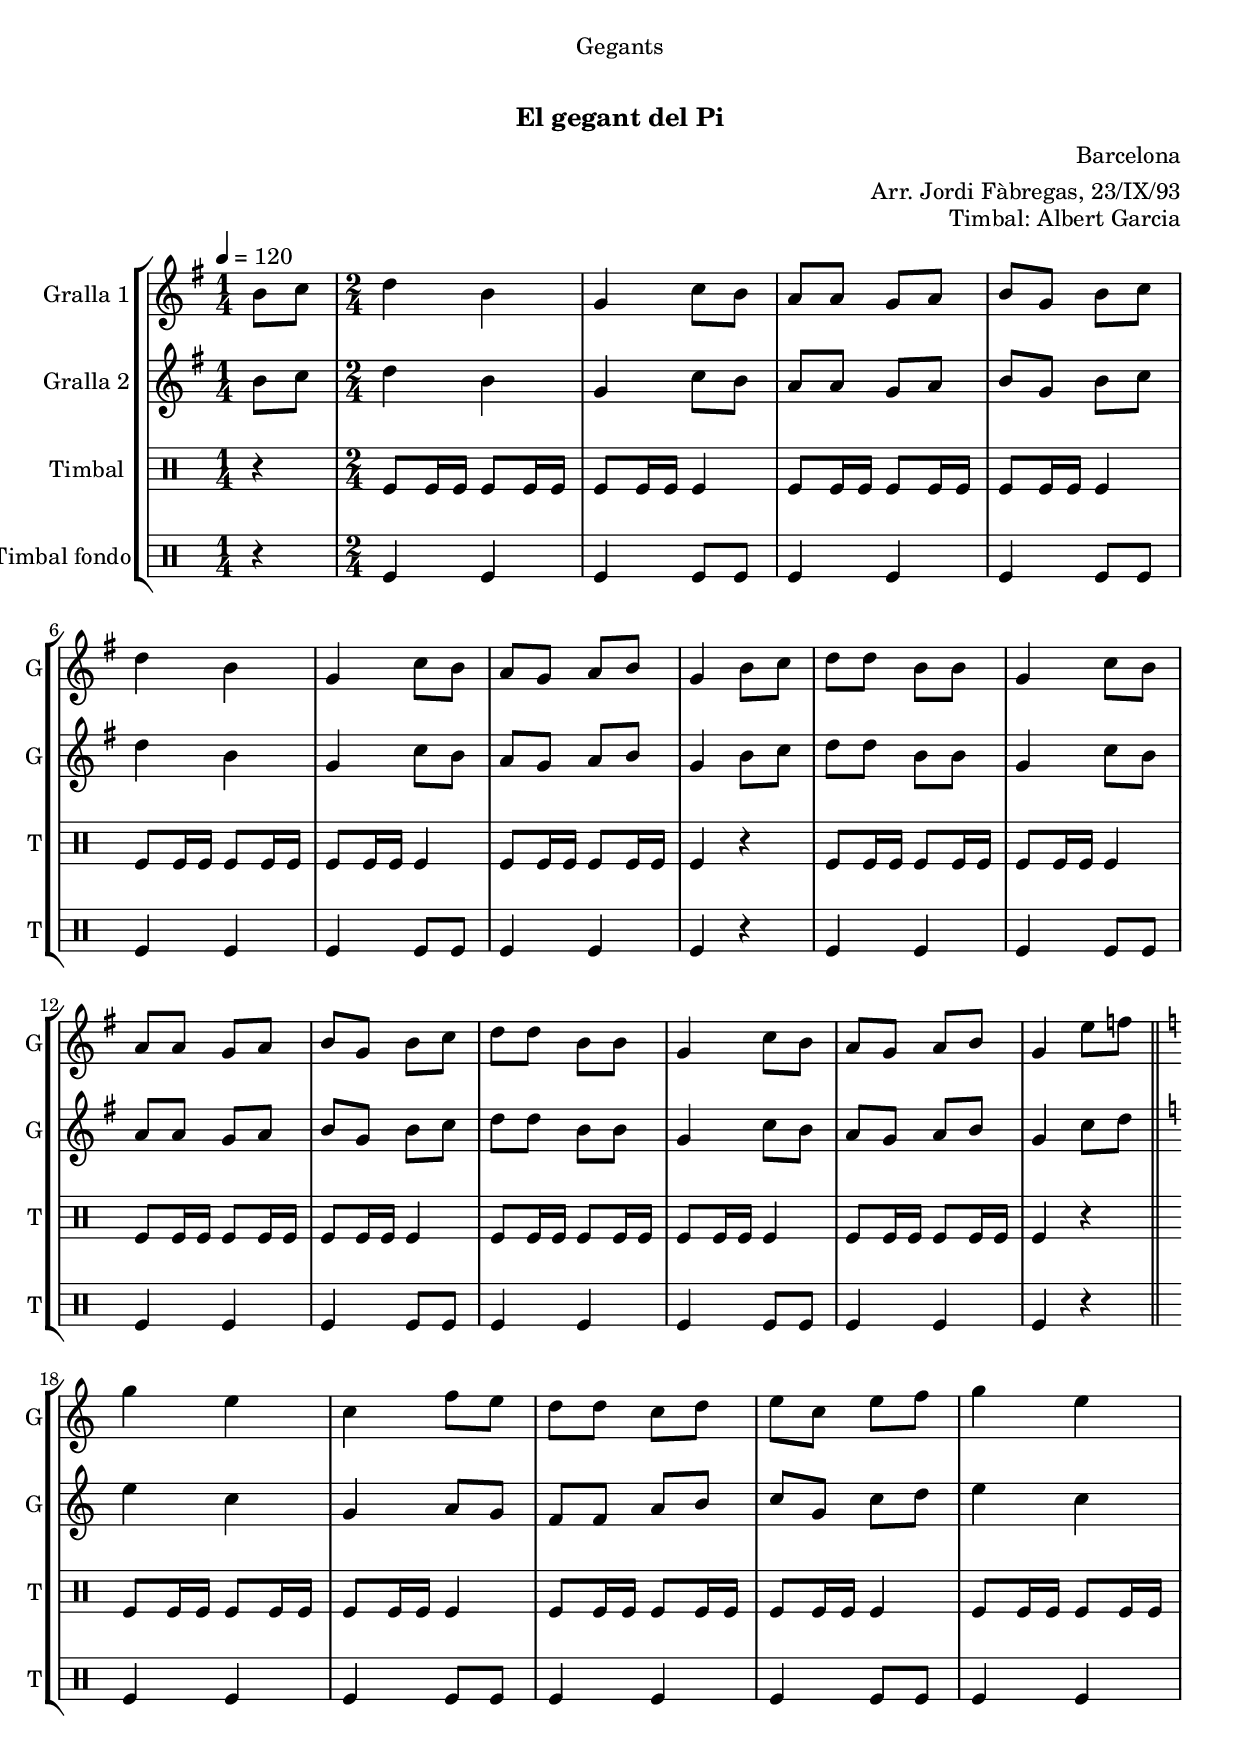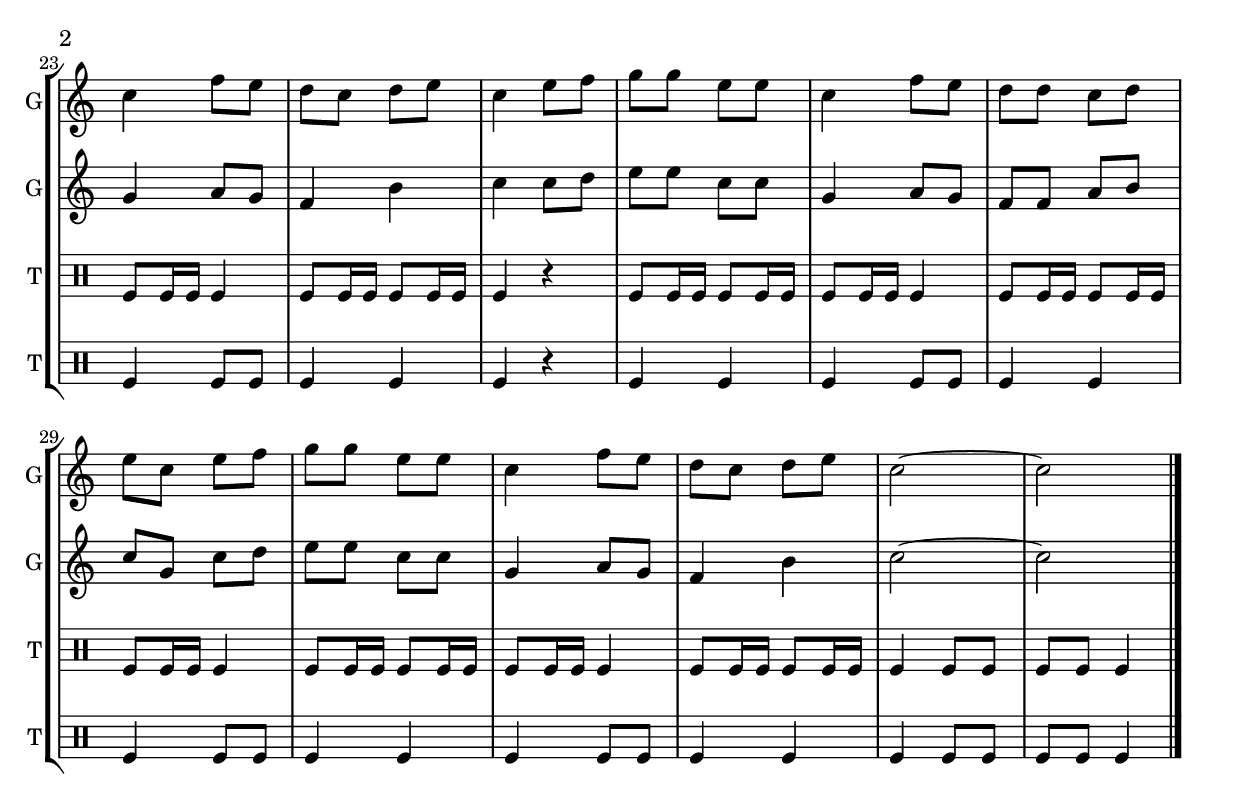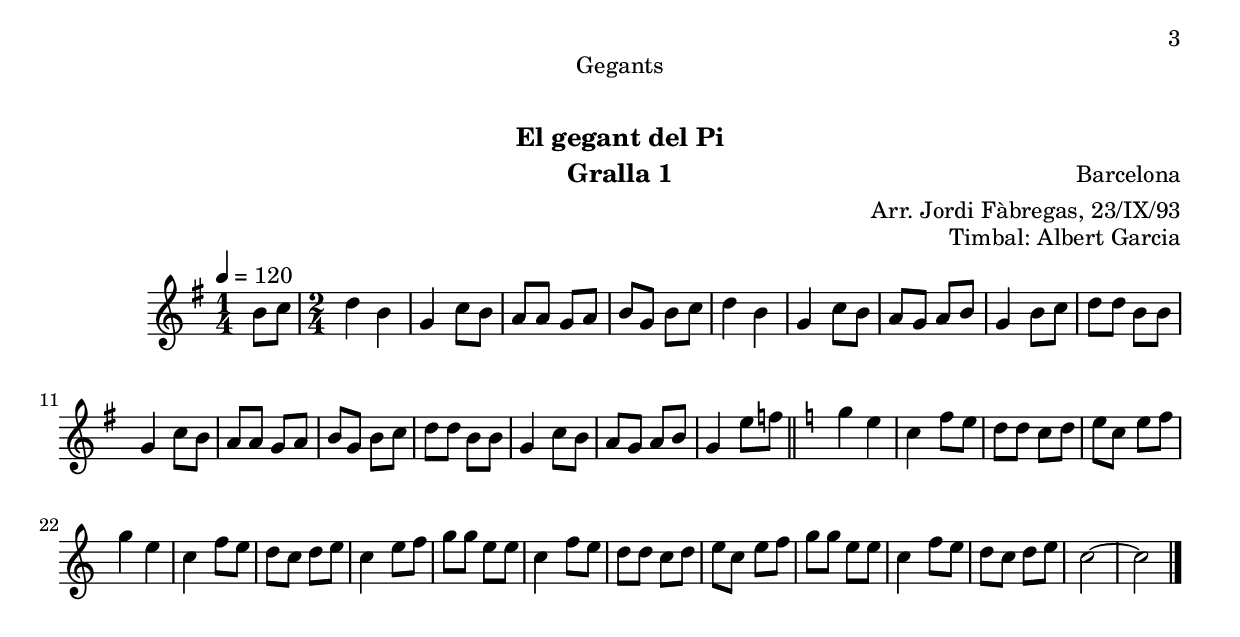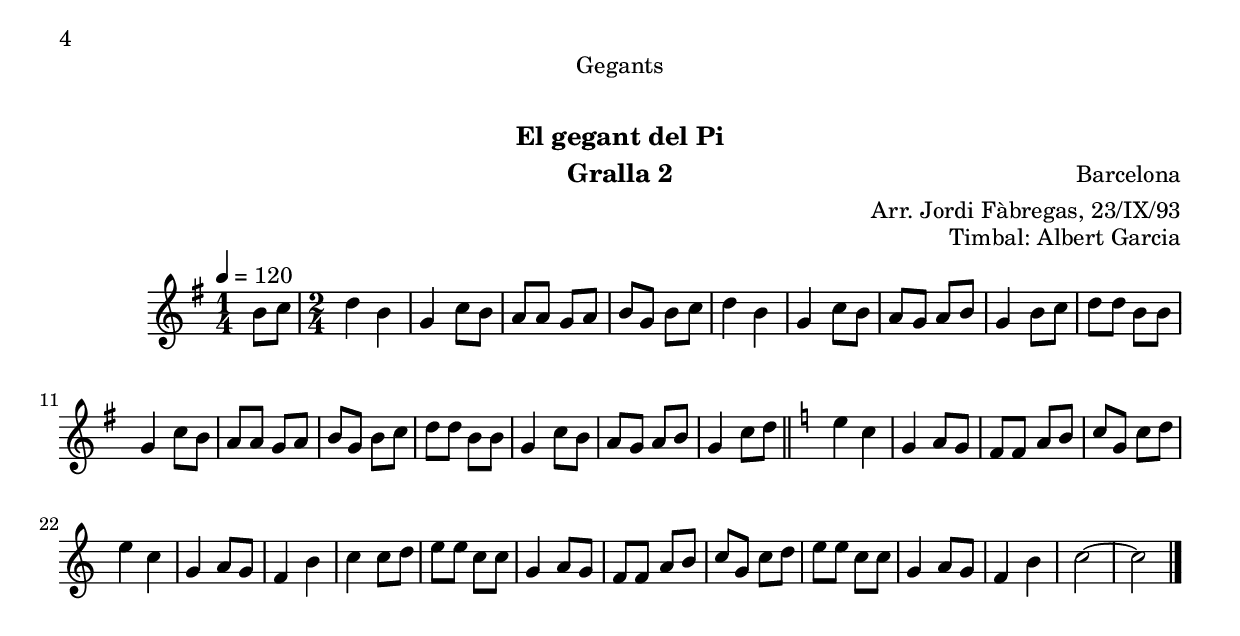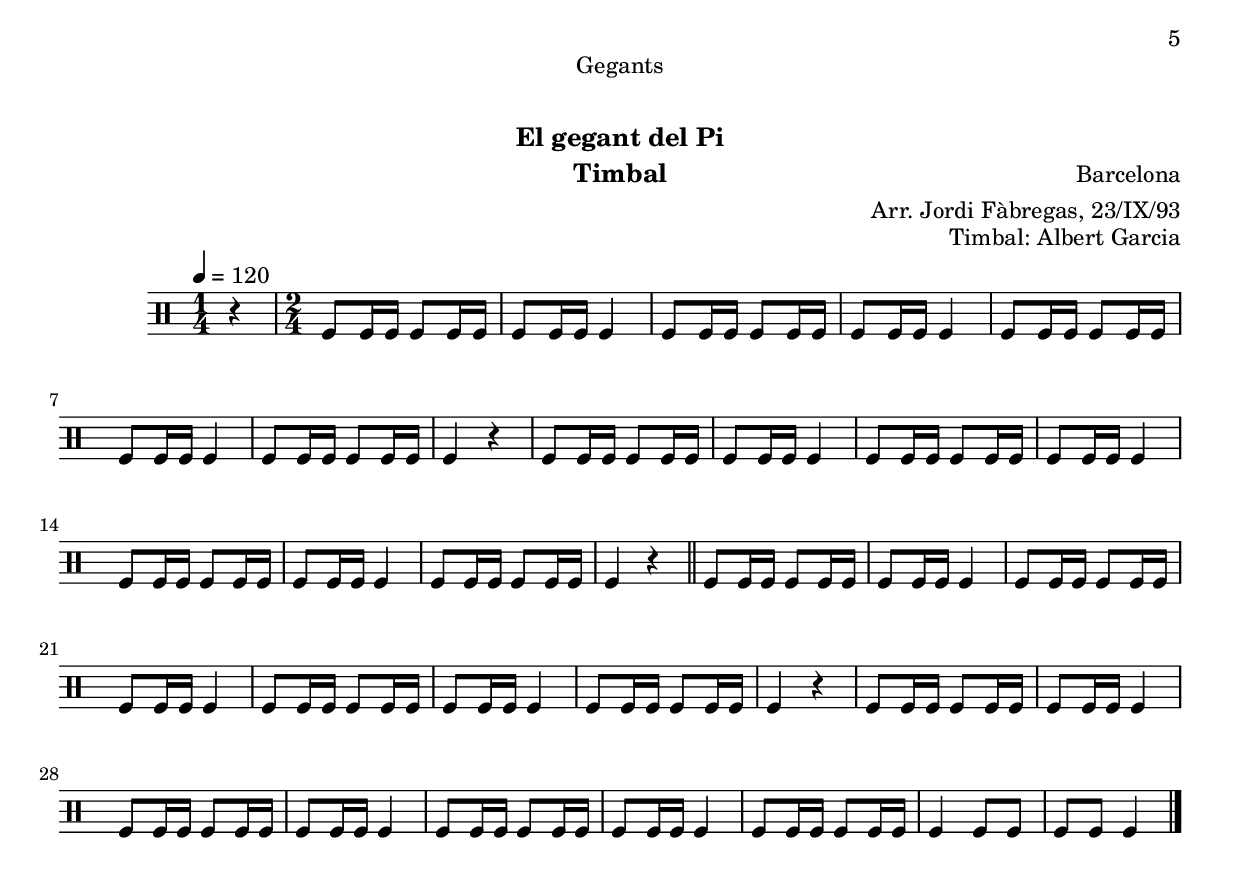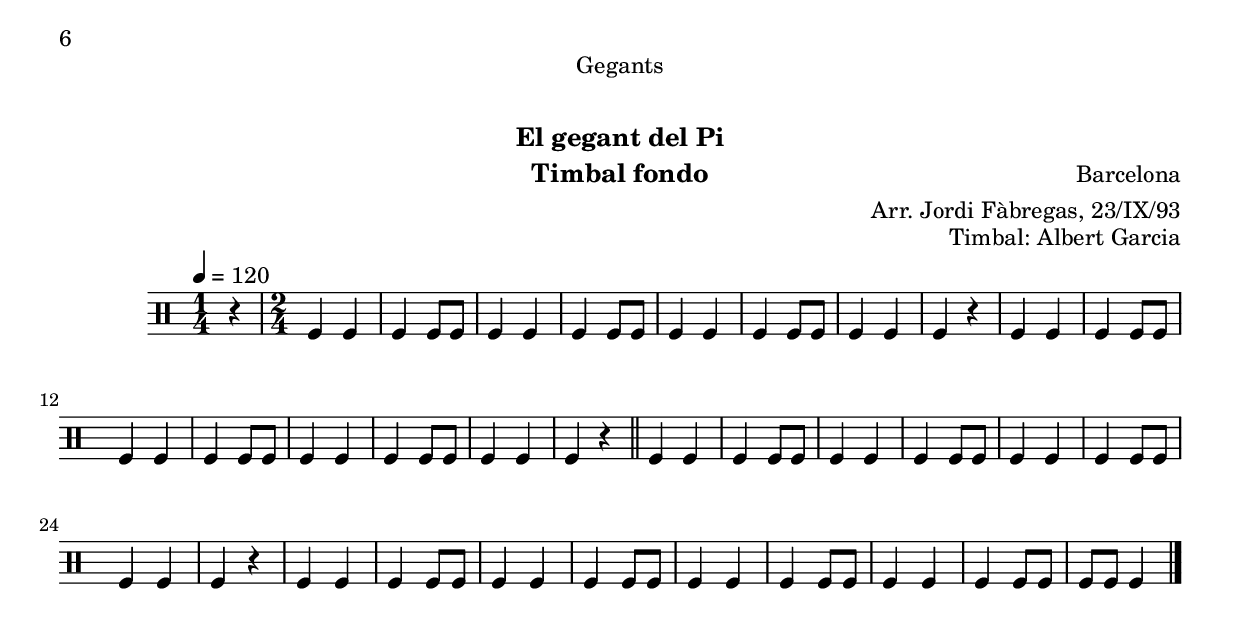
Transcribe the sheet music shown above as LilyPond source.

\version "2.22.1"

\header {
  dedication="Gegants"
  title="   "
  subtitle="El gegant del Pi"
  subsubtitle=""
  poet=""
  meter=""
  piece=""
  composer="Barcelona"
  arranger="Arr. Jordi Fàbregas, 23/IX/93"
  opus="Timbal: Albert Garcia"
  instrument=""
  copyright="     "
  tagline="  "
}

liniaroAa =
\relative b'
{
  \tempo 4=120
  \clef treble
  \key g \major
  \time 1/4
  b8 c  |
  \time 2/4   d4 b  |
  g4 c8 b  |
  a8 a g a  |
  %05
  b8 g b c  |
  d4 b  |
  g4 c8 b  |
  a8 g a b  |
  g4 b8 c  |
  %10
  d8 d b b  |
  g4 c8 b  |
  a8 a g a  |
  b8 g b c  |
  d8 d b b  |
  %15
  g4 c8 b  |
  a8 g a b  |
  g4 e'8 f  \bar "||"
  \key c \major   g4 e  |
  c4 f8 e  |
  %20
  d8 d c d  |
  e8 c e f  |
  g4 e  |
  c4 f8 e  |
  d8 c d e  |
  %25
  c4 e8 f  |
  g8 g e e  |
  c4 f8 e  |
  d8 d c d  |
  e8 c e f  |
  %30
  g8 g e e  |
  c4 f8 e  |
  d8 c d e  |
  c2 ~  |
  c2  \bar "|."
}

liniaroAb =
\relative b'
{
  \tempo 4=120
  \clef treble
  \key g \major
  \time 1/4
  b8 c  |
  \time 2/4   d4 b  |
  g4 c8 b  |
  a8 a g a  |
  %05
  b8 g b c  |
  d4 b  |
  g4 c8 b  |
  a8 g a b  |
  g4 b8 c  |
  %10
  d8 d b b  |
  g4 c8 b  |
  a8 a g a  |
  b8 g b c  |
  d8 d b b  |
  %15
  g4 c8 b  |
  a8 g a b  |
  g4 c8 d  \bar "||"
  \key c \major   e4 c  |
  g4 a8 g  |
  %20
  f8 f a b  |
  c8 g c d  |
  e4 c  |
  g4 a8 g  |
  f4 b  |
  %25
  c4 c8 d  |
  e8 e c c  |
  g4 a8 g  |
  f8 f a b  |
  c8 g c d  |
  %30
  e8 e c c  |
  g4 a8 g  |
  f4 b  |
  c2 ~  |
  c2  \bar "|."
}

liniaroAc =
\drummode
{
  \tempo 4=120
  \time 1/4
  r4  |
  \time 2/4   tomfl8 tomfl16 tomfl tomfl8 tomfl16 tomfl  |
  tomfl8 tomfl16 tomfl tomfl4  |
  tomfl8 tomfl16 tomfl tomfl8 tomfl16 tomfl  |
  %05
  tomfl8 tomfl16 tomfl tomfl4  |
  tomfl8 tomfl16 tomfl tomfl8 tomfl16 tomfl  |
  tomfl8 tomfl16 tomfl tomfl4  |
  tomfl8 tomfl16 tomfl tomfl8 tomfl16 tomfl  |
  tomfl4 r  |
  %10
  tomfl8 tomfl16 tomfl tomfl8 tomfl16 tomfl  |
  tomfl8 tomfl16 tomfl tomfl4  |
  tomfl8 tomfl16 tomfl tomfl8 tomfl16 tomfl  |
  tomfl8 tomfl16 tomfl tomfl4  |
  tomfl8 tomfl16 tomfl tomfl8 tomfl16 tomfl  |
  %15
  tomfl8 tomfl16 tomfl tomfl4  |
  tomfl8 tomfl16 tomfl tomfl8 tomfl16 tomfl  |
  tomfl4 r  \bar "||"
  tomfl8 tomfl16 tomfl tomfl8 tomfl16 tomfl  |
  tomfl8 tomfl16 tomfl tomfl4  |
  %20
  tomfl8 tomfl16 tomfl tomfl8 tomfl16 tomfl  |
  tomfl8 tomfl16 tomfl tomfl4  |
  tomfl8 tomfl16 tomfl tomfl8 tomfl16 tomfl  |
  tomfl8 tomfl16 tomfl tomfl4  |
  tomfl8 tomfl16 tomfl tomfl8 tomfl16 tomfl  |
  %25
  tomfl4 r  |
  tomfl8 tomfl16 tomfl tomfl8 tomfl16 tomfl  |
  tomfl8 tomfl16 tomfl tomfl4  |
  tomfl8 tomfl16 tomfl tomfl8 tomfl16 tomfl  |
  tomfl8 tomfl16 tomfl tomfl4  |
  %30
  tomfl8 tomfl16 tomfl tomfl8 tomfl16 tomfl  |
  tomfl8 tomfl16 tomfl tomfl4  |
  tomfl8 tomfl16 tomfl tomfl8 tomfl16 tomfl  |
  tomfl4 tomfl8 tomfl  |
  tomfl8 tomfl tomfl4  \bar "|."
}

liniaroAd =
\drummode
{
  \tempo 4=120
  \time 1/4
  r4  |
  \time 2/4   tomfl4 tomfl  |
  tomfl4 tomfl8 tomfl  |
  tomfl4 tomfl  |
  %05
  tomfl4 tomfl8 tomfl  |
  tomfl4 tomfl  |
  tomfl4 tomfl8 tomfl  |
  tomfl4 tomfl  |
  tomfl4 r  |
  %10
  tomfl4 tomfl  |
  tomfl4 tomfl8 tomfl  |
  tomfl4 tomfl  |
  tomfl4 tomfl8 tomfl  |
  tomfl4 tomfl  |
  %15
  tomfl4 tomfl8 tomfl  |
  tomfl4 tomfl  |
  tomfl4 r  \bar "||"
  tomfl4 tomfl  |
  tomfl4 tomfl8 tomfl  |
  %20
  tomfl4 tomfl  |
  tomfl4 tomfl8 tomfl  |
  tomfl4 tomfl  |
  tomfl4 tomfl8 tomfl  |
  tomfl4 tomfl  |
  %25
  tomfl4 r  |
  tomfl4 tomfl  |
  tomfl4 tomfl8 tomfl  |
  tomfl4 tomfl  |
  tomfl4 tomfl8 tomfl  |
  %30
  tomfl4 tomfl  |
  tomfl4 tomfl8 tomfl  |
  tomfl4 tomfl  |
  tomfl4 tomfl8 tomfl  |
  tomfl8 tomfl tomfl4  \bar "|."
}

\bookpart {
  \score {
    \new StaffGroup {
      \override Score.RehearsalMark #'self-alignment-X = #LEFT
      <<
        \new Staff \with {instrumentName = #"Gralla 1" shortInstrumentName = #"G"} \liniaroAa
        \new Staff \with {instrumentName = #"Gralla 2" shortInstrumentName = #"G"} \liniaroAb
        \new DrumStaff \with {instrumentName = #"Timbal" shortInstrumentName = #"T"} \liniaroAc
        \new DrumStaff \with {instrumentName = #"Timbal fondo" shortInstrumentName = #"T"} \liniaroAd
      >>
    }
    \layout {}
  }
  \score { \unfoldRepeats
    \new StaffGroup {
      \override Score.RehearsalMark #'self-alignment-X = #LEFT
      <<
        \new Staff \with {instrumentName = #"Gralla 1" shortInstrumentName = #"G"} \liniaroAa
        \new Staff \with {instrumentName = #"Gralla 2" shortInstrumentName = #"G"} \liniaroAb
        \new DrumStaff \with {instrumentName = #"Timbal" shortInstrumentName = #"T"} \liniaroAc
        \new DrumStaff \with {instrumentName = #"Timbal fondo" shortInstrumentName = #"T"} \liniaroAd
      >>
    }
    \midi {}
  }
}

\bookpart {
  \header {instrument="Gralla 1"}
  \score {
    \new StaffGroup {
      \override Score.RehearsalMark #'self-alignment-X = #LEFT
      <<
        \new Staff \liniaroAa
      >>
    }
    \layout {}
  }
  \score { \unfoldRepeats
    \new StaffGroup {
      \override Score.RehearsalMark #'self-alignment-X = #LEFT
      <<
        \new Staff \liniaroAa
      >>
    }
    \midi {}
  }
}

\bookpart {
  \header {instrument="Gralla 2"}
  \score {
    \new StaffGroup {
      \override Score.RehearsalMark #'self-alignment-X = #LEFT
      <<
        \new Staff \liniaroAb
      >>
    }
    \layout {}
  }
  \score { \unfoldRepeats
    \new StaffGroup {
      \override Score.RehearsalMark #'self-alignment-X = #LEFT
      <<
        \new Staff \liniaroAb
      >>
    }
    \midi {}
  }
}

\bookpart {
  \header {instrument="Timbal"}
  \score {
    \new StaffGroup {
      \override Score.RehearsalMark #'self-alignment-X = #LEFT
      <<
        \new DrumStaff \liniaroAc
      >>
    }
    \layout {}
  }
  \score { \unfoldRepeats
    \new StaffGroup {
      \override Score.RehearsalMark #'self-alignment-X = #LEFT
      <<
        \new DrumStaff \liniaroAc
      >>
    }
    \midi {}
  }
}

\bookpart {
  \header {instrument="Timbal fondo"}
  \score {
    \new StaffGroup {
      \override Score.RehearsalMark #'self-alignment-X = #LEFT
      <<
        \new DrumStaff \liniaroAd
      >>
    }
    \layout {}
  }
  \score { \unfoldRepeats
    \new StaffGroup {
      \override Score.RehearsalMark #'self-alignment-X = #LEFT
      <<
        \new DrumStaff \liniaroAd
      >>
    }
    \midi {}
  }
}

